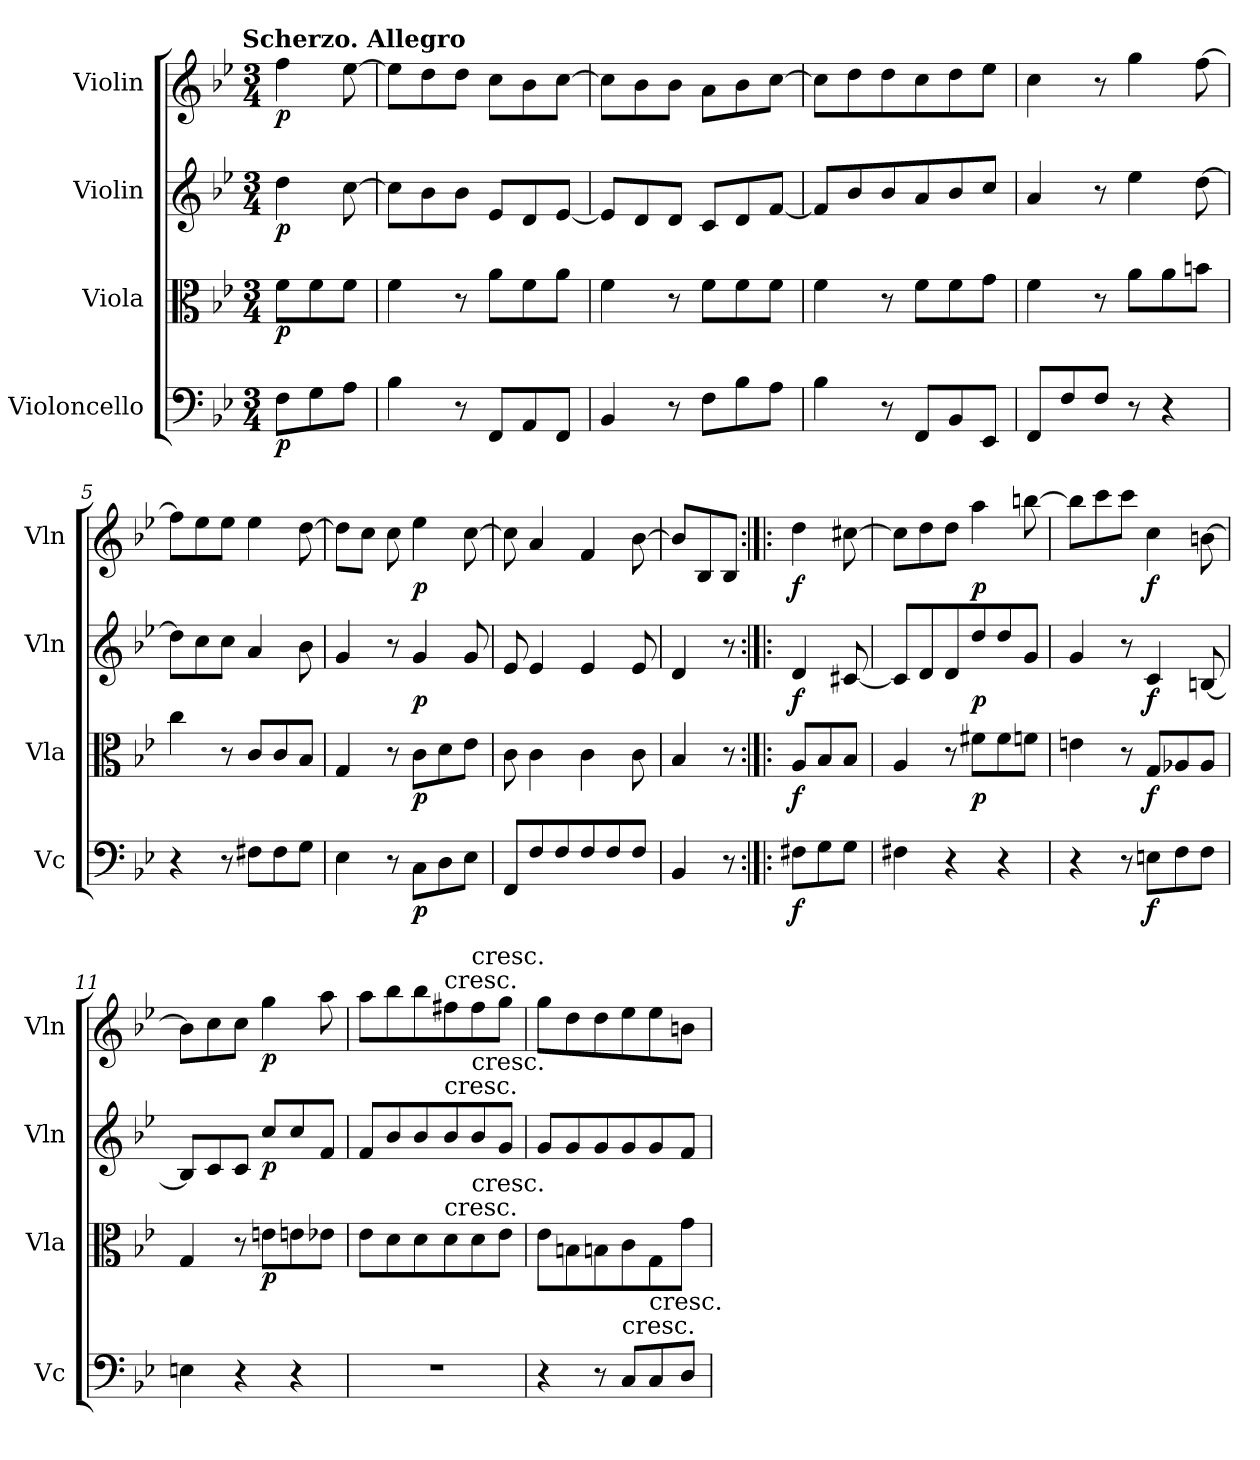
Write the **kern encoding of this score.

**kern	**dynam	**kern	**dynam	**kern	**dynam	**kern	**dynam
*part4	*part4	*part3	*part3	*part2	*part2	*part1	*part1
*staff4	*staff4	*staff3	*staff3	*staff2	*staff2	*staff1	*staff1
*I"Violoncello	*	*I"Viola	*	*I"Violin	*	*I"Violin	*
*I'Vc	*	*I'Vla	*	*I'Vln	*	*I'Vln	*
*clefF4	*	*clefC3	*	*clefG2	*	*clefG2	*
*k[b-e-]	*	*k[b-e-]	*	*k[b-e-]	*	*k[b-e-]	*
!!LO:TX:omd:t=Scherzo. Allegro
*M3/4	*	*M3/4	*	*M3/4	*	*M3/4	*
*MM144	*	*MM144	*	*MM144	*	*MM144	*
=	=	=	=	=	=	=	=
8F\L	p	8f\L	p	4dd\	p	4ff\	p
8G\	.	8f\	.	.	.	.	.
8A\J	.	8f\J	.	[8cc\	.	[8ee-\	.
=1	=1	=1	=1	=1	=1	=1	=1
4B-\	.	4f\	.	8cc\L]	.	8ee-\L]	.
.	.	.	.	8b-\	.	8dd\	.
8r	.	8r	.	8b-\J	.	8dd\J	.
8FF/L	.	8a\L	.	8e-/L	.	8cc\L	.
8AA/	.	8f\	.	8d/	.	8b-\	.
8FF/J	.	8a\J	.	[8e-/J	.	[8cc\J	.
=2	=2	=2	=2	=2	=2	=2	=2
4BB-/	.	4f\	.	8e-/L]	.	8cc\L]	.
.	.	.	.	8d/	.	8b-\	.
8r	.	8r	.	8d/J	.	8b-\J	.
8F\L	.	8f\L	.	8c/L	.	8a\L	.
8B-\	.	8f\	.	8d/	.	8b-\	.
8A\J	.	8f\J	.	[8f/J	.	[8cc\J	.
=3	=3	=3	=3	=3	=3	=3	=3
4B-\	.	4f\	.	8f/L]	.	8cc\L]	.
.	.	.	.	8b-/	.	8dd\	.
8r	.	8r	.	8b-/	.	8dd\	.
8FF/L	.	8f\L	.	8a/	.	8cc\	.
8BB-/	.	8f\	.	8b-/	.	8dd\	.
8EE-/J	.	8g\J	.	8cc/J	.	8ee-\J	.
=4	=4	=4	=4	=4	=4	=4	=4
8FF/L	.	4f\	.	4a/	.	4cc\	.
8F/	.	.	.	.	.	.	.
8F/J	.	8r	.	8r	.	8r	.
8r	.	8a\L	.	4ee-\	.	4gg\	.
4r	.	8a\	.	.	.	.	.
.	.	8bn\J	.	[8dd\	.	[8ff\	.
=5	=5	=5	=5	=5	=5	=5	=5
4r	.	4cc\	.	8dd\L]	.	8ff\L]	.
.	.	.	.	8cc\	.	8ee-\	.
8r	.	8r	.	8cc\J	.	8ee-\J	.
8F#X\L	.	8c/L	.	4a/	.	4ee-\	.
8F#\	.	8c/	.	.	.	.	.
8G\J	.	8B-/J	.	8b-\	.	[8dd\	.
=6	=6	=6	=6	=6	=6	=6	=6
4E-\	.	4G/	.	4g/	.	8dd\L]	.
.	.	.	.	.	.	8cc\J	.
8r	.	8r	.	8r	.	8cc\	.
8C\L	p	8c\L	p	4g/	p	4ee-\	p
8D\	.	8d\	.	.	.	.	.
8E-\J	.	8e-\J	.	8g/	.	[8cc\	.
=7	=7	=7	=7	=7	=7	=7	=7
8FF/L	.	8c\	.	8e-/	.	8cc\]	.
8F/	.	4c\	.	4e-/	.	4a/	.
8F/	.	.	.	.	.	.	.
8F/	.	4c\	.	4e-/	.	4f/	.
8F/	.	.	.	.	.	.	.
8F/J	.	8c\	.	8e-/	.	[8b-\	.
=8	=8	=8	=8	=8	=8	=8	=8
4BB-/	.	4B-/	.	4d/	.	8b-/L]	.
.	.	.	.	.	.	8B-/	.
8r	.	8r	.	8r	.	8B-/J	.
=:|!|:	=:|!|:	=:|!|:	=:|!|:	=:|!|:	=:|!|:	=:|!|:	=:|!|:
8F#X\L	f	8A/L	f	4d/	f	4dd\	f
8G\	.	8B-/	.	.	.	.	.
8G\J	.	8B-/J	.	[8c#X/	.	[8cc#X\	.
=9	=9	=9	=9	=9	=9	=9	=9
4F#X\	.	4A/	.	8c#/L]	.	8cc#\L]	.
.	.	.	.	8d/	.	8dd\	.
4r	.	8r	.	8d/	.	8dd\J	.
.	.	8f#X\L	p	8dd/	p	4aa\	p
4r	.	8f#\	.	8dd/	.	.	.
.	.	8fn\J	.	8g/J	.	[8bbn\	.
=10	=10	=10	=10	=10	=10	=10	=10
4r	.	4en\	.	4g/	.	8bb\L]	.
.	.	.	.	.	.	8ccc\	.
8r	.	8r	.	8r	.	8ccc\J	.
8En\L	f	8G/L	f	4c/	f	4cc\	f
8F\	.	8A-X/	.	.	.	.	.
8F\J	.	8A-/J	.	[8Bn/	.	[8bn\	.
=11	=11	=11	=11	=11	=11	=11	=11
4En\	.	4G/	.	8B/L]	.	8b\L]	.
.	.	.	.	8c/	.	8cc\	.
4r	.	8r	.	8c/J	.	8cc\J	.
.	.	8en\L	p	8cc/L	p	4gg\	p
4r	.	8en\	.	8cc/	.	.	.
.	.	8e-X\J	.	8f/J	.	8aa\	.
=12	=12	=12	=12	=12	=12	=12	=12
2.r	.	8e-\L	.	8f/L	.	8aa\L	.
.	.	8d\	.	8b-/	.	8bb-\	.
.	.	8d\	.	8b-/	.	8bb-\	.
!	!	!	!	!	!	!LO:TX:t=cresc.	!
!	!	!	!	!LO:TX:t=cresc.	!	!	!
!	!	!LO:TX:t=cresc.	!	!	!	!	!
.	.	8d\	.	8b-/	.	8ff#X\	.
!	!	!	!	!	!	!LO:TX:t=cresc.	!
!	!	!	!	!LO:TX:t=cresc.	!	!	!
!	!	!LO:TX:t=cresc.	!	!	!	!	!
.	.	8d\	.	8b-/	.	8ff#\	.
.	.	8e-\J	.	8g/J	.	8gg\J	.
=13	=13	=13	=13	=13	=13	=13	=13
4r	.	8e-\L	.	8g/L	.	8gg\L	.
.	.	8Bn\	.	8g/	.	8dd\	.
8r	.	8Bn\	.	8g/	.	8dd\	.
!LO:TX:t=cresc.	!	!	!	!	!	!	!
8C/L	.	8c\	.	8g/	.	8ee-\	.
!LO:TX:t=cresc.	!	!	!	!	!	!	!
8C/	.	8G\	.	8g/	.	8ee-\	.
8D/J	.	8g\J	.	8f/J	.	8bn\J	.
=	=	=	=	=	=	=	=
*-	*-	*-	*-	*-	*-	*-	*-
